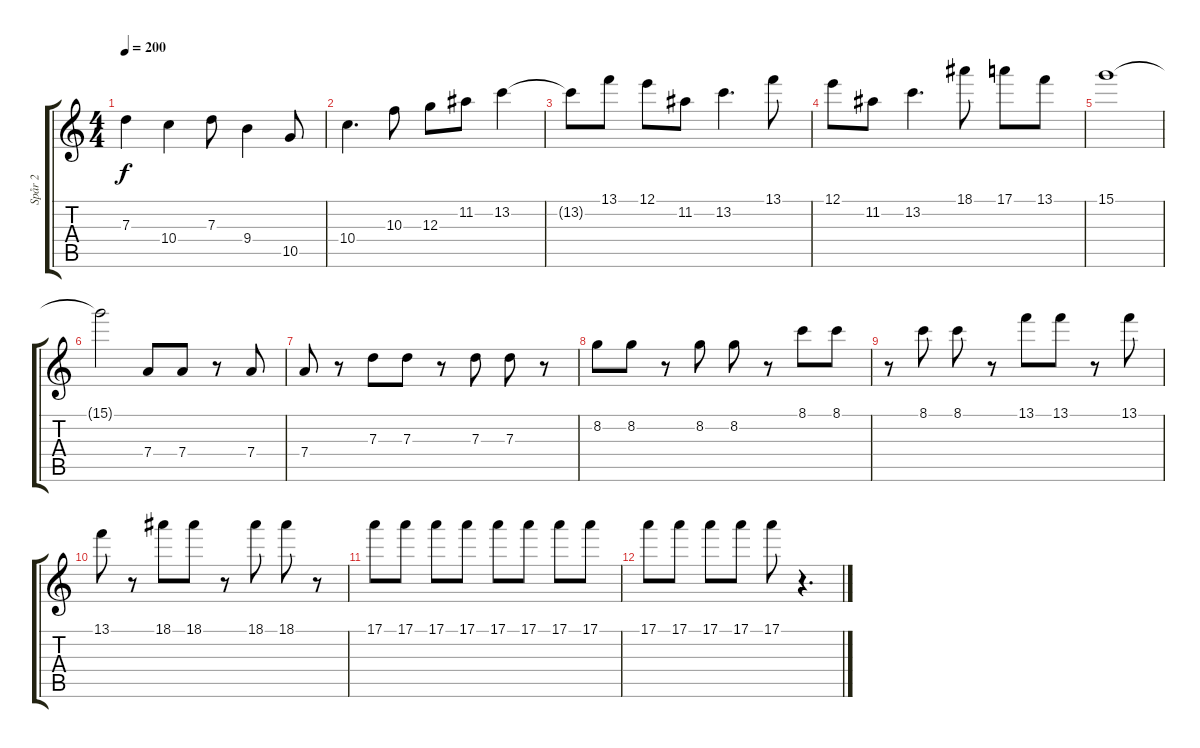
\track ("Spår 2" "Spår 2") {instrument distortionguitar}
\staff {score tabs}
\tuning (E4 B3 G3 D3 A2 E2) {hide}
\ts (4 4)
\tempo 200
\clef g2
\ks c
7.3{t}.4{dy f} 10.4.4 7.3.8 9.4.4 10.5.8 |
10.4.4{d} 10.3.8 12.3.8 11.2.8 13.2.4 |
13.2{t}.8 13.1.8 12.1.8 11.2.8 13.2.4{d} 13.1.8 |
12.1.8 11.2.8 13.2.4{d} 18.1.8 17.1.8 13.1.8 |
15.1.1 |
15.1{t}.2 7.4.8 7.4.8 r.8 7.4.8 |
7.4.8 r.8 7.3.8 7.3.8 r.8 7.3.8 7.3.8 r.8 |
8.2.8 8.2.8 r.8 8.2.8 8.2.8 r.8 8.1.8 8.1.8 |
r.8 8.1.8 8.1.8 r.8 13.1.8 13.1.8 r.8 13.1.8 |
13.1.8 r.8 18.1.8 18.1.8 r.8 18.1.8 18.1.8 r.8 |
17.1.8 17.1.8 17.1.8 17.1.8 17.1.8 17.1.8 17.1.8 17.1.8 |
17.1.8 17.1.8 17.1.8 17.1.8 17.1.8 r.4{d}
